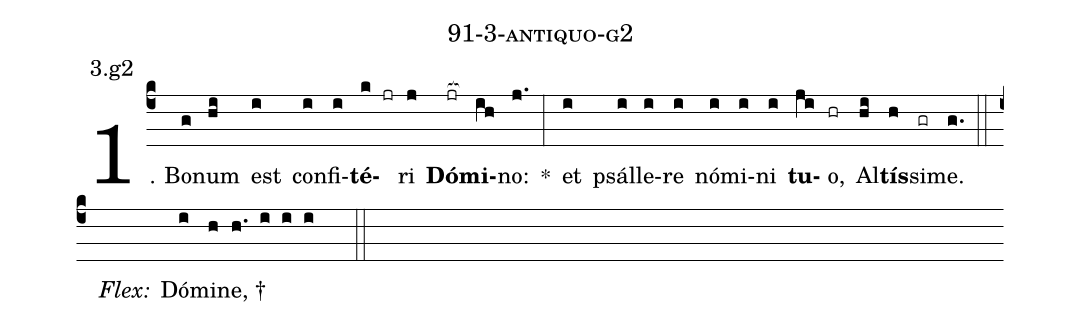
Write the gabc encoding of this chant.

name: 91-3-antiquo-g2;
annotation: 3.g2;
%%
(c4)1. Bo(g)num(hi) est(i) con(i)fi(i)<b>té</b>(k jr)ri(j) <b>Dó</b>(jr[ocb:1{])<b>mi</b>(ih[ocb:0}])no:(j.) *(:) et(i) psál(i)le(i)re(i) nó(i)mi(i)ni(i) <b>tu</b>(ji)o,(hr) Al(hi)<b>tís</b>(h)si(gr)me.(g.) (::)
<i>Flex:</i>()  Dó(i)mi(h)ne, †(h. i i i  ::)
